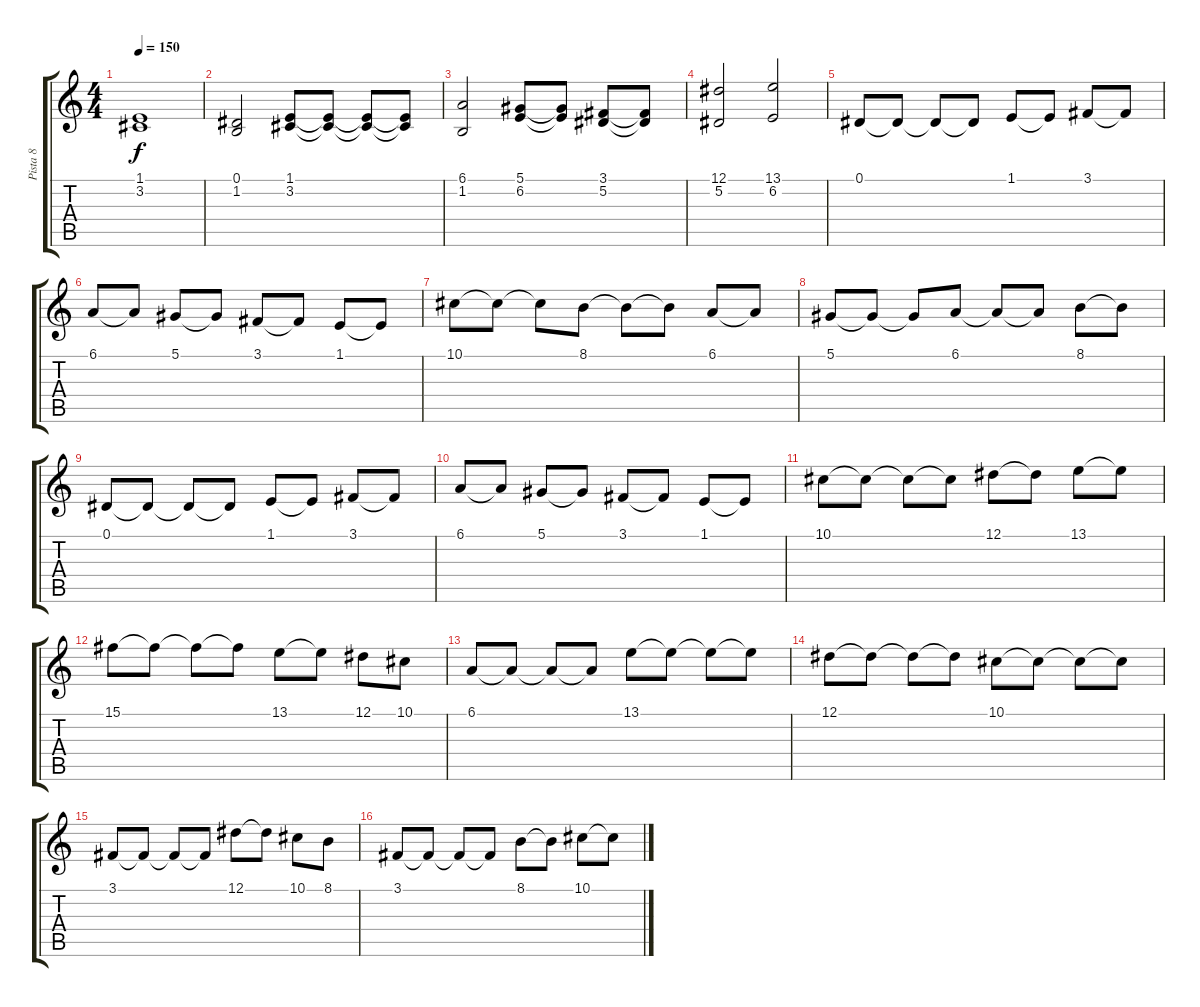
\track ("Pista 8" "Pista 8") {instrument lead6voice}
\staff {score tabs}
\tuning (Eb4 Bb3 Gb3 Db3 Ab2 Eb2) {hide}
\ts (4 4)
\tempo 150
\clef g2
\ks c
(1.1{t} 3.2{t}).1{dy f} |
(0.1 1.2).2 (1.1 3.2).8 (1.1{t} 3.2{t}).8 (1.1{t} 3.2{t}).8 (1.1{t} 3.2{t}).8 |
(6.1 1.2).2 (5.1 6.2).8 (5.1{t} 6.2{t}).8 (3.1 5.2).8 (3.1{t} 5.2{t}).8 |
(12.1 5.2).2 (13.1 6.2).2 |
0.1.8 0.1{t}.8 0.1{t}.8 0.1{t}.8 1.1.8 1.1{t}.8 3.1.8 3.1{t}.8 |
6.1.8 6.1{t}.8 5.1.8 5.1{t}.8 3.1.8 3.1{t}.8 1.1.8 1.1{t}.8 |
10.1.8 10.1{t}.8 10.1{t}.8 8.1.8 8.1{t}.8 8.1{t}.8 6.1.8 6.1{t}.8 |
5.1.8 5.1{t}.8 5.1{t}.8 6.1.8 6.1{t}.8 6.1{t}.8 8.1.8 8.1{t}.8 |
0.1.8 0.1{t}.8 0.1{t}.8 0.1{t}.8 1.1.8 1.1{t}.8 3.1.8 3.1{t}.8 |
6.1.8 6.1{t}.8 5.1.8 5.1{t}.8 3.1.8 3.1{t}.8 1.1.8 1.1{t}.8 |
10.1.8 10.1{t}.8 10.1{t}.8 10.1{t}.8 12.1.8 12.1{t}.8 13.1.8 13.1{t}.8 |
15.1.8 15.1{t}.8 15.1{t}.8 15.1{t}.8 13.1.8 13.1{t}.8 12.1.8 10.1.8 |
6.1.8 6.1{t}.8 6.1{t}.8 6.1{t}.8 13.1.8 13.1{t}.8 13.1{t}.8 13.1{t}.8 |
12.1.8 12.1{t}.8 12.1{t}.8 12.1{t}.8 10.1.8 10.1{t}.8 10.1{t}.8 10.1{t}.8 |
3.1.8 3.1{t}.8 3.1{t}.8 3.1{t}.8 12.1.8 12.1{t}.8 10.1.8 8.1.8 |
3.1.8 3.1{t}.8 3.1{t}.8 3.1{t}.8 8.1.8 8.1{t}.8 10.1.8 10.1{t}.8
